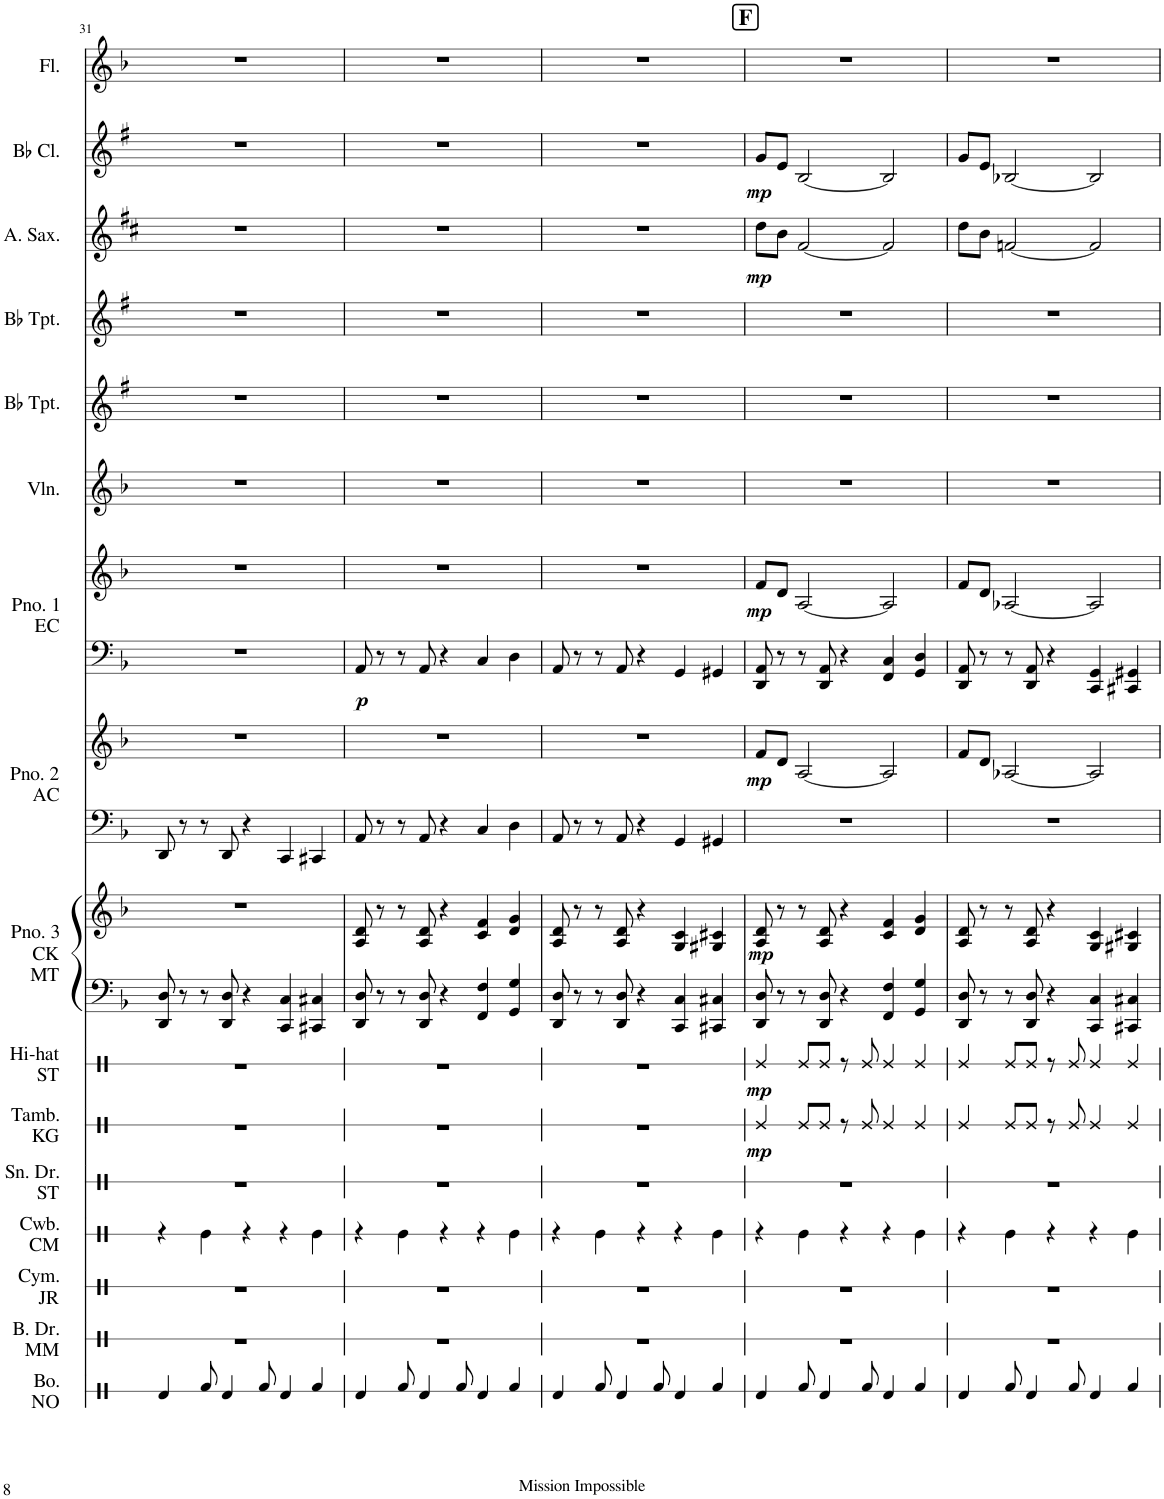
**kern	**kern	**kern	**kern	**kern	**kern	**dynam	**kern	**dynam	**kern	**kern	**dynam	**kern	**kern	**dynam	**kern	**kern	**dynam	**kern	**kern	**kern	**kern	**dynam	**kern	**dynam	**kern
*part16	*part15	*part14	*part13	*part12	*part11	*part11	*part10	*part10	*part9	*part9	*part9	*part8	*part8	*part8	*part7	*part7	*part7	*part6	*part5	*part4	*part3	*part3	*part2	*part2	*part1
*staff19	*staff18	*staff17	*staff16	*staff15	*staff14	*staff14	*staff13	*staff13	*staff12	*staff11	*staff11/12	*staff10	*staff9	*staff9/10	*staff8	*staff7	*staff7/8	*staff6	*staff5	*staff4	*staff3	*staff3	*staff2	*staff2	*staff1
*I"Bongos Nick	*I"Bass Drum Michael	*I"Cymbal Jordan	*I"Cowbell Christina M	*I"Snare Drum Seth	*I"Tambourine Kara	*	*I"Hi-hat Sarah	*	*I"Piano 3 Christina Mercy	*	*	*I"Piano 2 Aaron	*	*	*I"Piano 1 Ethan	*	*	*I"Violin	*I"Bb Trumpet 2	*I"Trumpet 1	*I"Alto Saxophone	*	*I"Bb Clarinet	*	*I"Flute
*I'Bo. NO	*I'B. Dr. MM	*I'Cym. JR	*I'Cwb. CM	*I'Sn. Dr. ST	*	*	*	*	*	*	*	*	*	*	*	*	*	*I'Vln.	*I'Bb Tpt.	*	*I'A. Sax.	*	*I'Bb Cl.	*	*I'Fl.
!!LO:PB:g=z
*clefX	*clefX	*clefX	*clefX	*clefX	*clefX	*	*clefX	*	*clefF4	*clefG2	*	*clefF4	*clefG2	*	*clefF4	*clefG2	*	*clefG2	*clefG2	*clefG2	*clefG2	*	*clefG2	*	*clefG2
*	*	*	*	*	*	*	*	*	*	*	*	*	*	*	*	*	*	*	*Trd1c2	*Trd1c2	*Trd5c9	*	*Trd1c2	*	*
*k[]	*k[]	*k[]	*k[]	*k[]	*k[]	*	*k[]	*	*k[b-]	*k[b-]	*	*k[b-]	*k[b-]	*	*k[b-]	*k[b-]	*	*k[b-]	*k[f#]	*k[f#]	*k[f#c#]	*	*k[f#]	*	*k[b-]
*M5/4	*M5/4	*M5/4	*M5/4	*M5/4	*M5/4	*	*M5/4	*	*M5/4	*M5/4	*	*M5/4	*M5/4	*	*M5/4	*M5/4	*	*M5/4	*M5/4	*M5/4	*M5/4	*	*M5/4	*	*M5/4
=31	=31	=31	=31	=31	=31	=31	=31	=31	=31	=31	=31	=31	=31	=31	=31	=31	=31	=31	=31	=31	=31	=31	=31	=31	=31
4Rd/	4%5r	4%5r	4r	4%5r	4%5r	.	4%5r	.	8DD/ 8D/	4%5r	.	8DD/	4%5r	.	4%5r	4%5r	.	4%5r	4%5r	4%5r	4%5r	.	4%5r	.	4%5r
.	.	.	.	.	.	.	.	.	8r	.	.	8r	.	.	.	.	.	.	.	.	.	.	.	.	.
8Rf/	.	.	4Re\	.	.	.	.	.	8r	.	.	8r	.	.	.	.	.	.	.	.	.	.	.	.	.
4Rd/	.	.	.	.	.	.	.	.	8DD/ 8D/	.	.	8DD/	.	.	.	.	.	.	.	.	.	.	.	.	.
.	.	.	4r	.	.	.	.	.	4r	.	.	4r	.	.	.	.	.	.	.	.	.	.	.	.	.
8Rf/	.	.	.	.	.	.	.	.	.	.	.	.	.	.	.	.	.	.	.	.	.	.	.	.	.
4Rd/	.	.	4r	.	.	.	.	.	4CC/ 4C/	.	.	4CC/	.	.	.	.	.	.	.	.	.	.	.	.	.
4Rf/	.	.	4Re\	.	.	.	.	.	4CC#X/ 4C#X/	.	.	4CC#X/	.	.	.	.	.	.	.	.	.	.	.	.	.
=32	=32	=32	=32	=32	=32	=32	=32	=32	=32	=32	=32	=32	=32	=32	=32	=32	=32	=32	=32	=32	=32	=32	=32	=32	=32
!	!	!	!	!	!	!	!	!	!	!	!	!	!	!	!	!	!LO:DY:b=2	!	!	!	!	!	!	!	!
4Rd/	4%5r	4%5r	4r	4%5r	4%5r	.	4%5r	.	8DD/ 8D/	8A/ 8d/	.	8AA/	4%5r	.	8AA/	4%5r	p	4%5r	4%5r	4%5r	4%5r	.	4%5r	.	4%5r
.	.	.	.	.	.	.	.	.	8r	8r	.	8r	.	.	8r	.	.	.	.	.	.	.	.	.	.
8Rf/	.	.	4Re\	.	.	.	.	.	8r	8r	.	8r	.	.	8r	.	.	.	.	.	.	.	.	.	.
4Rd/	.	.	.	.	.	.	.	.	8DD/ 8D/	8A/ 8d/	.	8AA/	.	.	8AA/	.	.	.	.	.	.	.	.	.	.
.	.	.	4r	.	.	.	.	.	4r	4r	.	4r	.	.	4r	.	.	.	.	.	.	.	.	.	.
8Rf/	.	.	.	.	.	.	.	.	.	.	.	.	.	.	.	.	.	.	.	.	.	.	.	.	.
4Rd/	.	.	4r	.	.	.	.	.	4FF/ 4F/	4c/ 4f/	.	4C/	.	.	4C/	.	.	.	.	.	.	.	.	.	.
4Rf/	.	.	4Re\	.	.	.	.	.	4GG/ 4G/	4d/ 4g/	.	4D\	.	.	4D\	.	.	.	.	.	.	.	.	.	.
=33	=33	=33	=33	=33	=33	=33	=33	=33	=33	=33	=33	=33	=33	=33	=33	=33	=33	=33	=33	=33	=33	=33	=33	=33	=33
4Rd/	4%5r	4%5r	4r	4%5r	4%5r	.	4%5r	.	8DD/ 8D/	8A/ 8d/	.	8AA/	4%5r	.	8AA/	4%5r	.	4%5r	4%5r	4%5r	4%5r	.	4%5r	.	4%5r
.	.	.	.	.	.	.	.	.	8r	8r	.	8r	.	.	8r	.	.	.	.	.	.	.	.	.	.
8Rf/	.	.	4Re\	.	.	.	.	.	8r	8r	.	8r	.	.	8r	.	.	.	.	.	.	.	.	.	.
4Rd/	.	.	.	.	.	.	.	.	8DD/ 8D/	8A/ 8d/	.	8AA/	.	.	8AA/	.	.	.	.	.	.	.	.	.	.
.	.	.	4r	.	.	.	.	.	4r	4r	.	4r	.	.	4r	.	.	.	.	.	.	.	.	.	.
8Rf/	.	.	.	.	.	.	.	.	.	.	.	.	.	.	.	.	.	.	.	.	.	.	.	.	.
4Rd/	.	.	4r	.	.	.	.	.	4CC/ 4C/	4G/ 4c/	.	4GG/	.	.	4GG/	.	.	.	.	.	.	.	.	.	.
4Rf/	.	.	4Re\	.	.	.	.	.	4CC#X/ 4C#X/	4G#X/ 4c#X/	.	4GG#X/	.	.	4GG#X/	.	.	.	.	.	.	.	.	.	.
!!LO:REH:place=s1:a:B:cj:fs=14:t=F
=34	=34	=34	=34	=34	=34	=34	=34	=34	=34	=34	=34	=34	=34	=34	=34	=34	=34	=34	=34	=34	=34	=34	=34	=34	=34
!	!	!	!	!	!	!LO:DY:b	!	!LO:DY:b	!	!	!LO:DY:b	!	!	!LO:DY:b	!	!	!LO:DY:b	!	!	!	!	!LO:DY:b	!	!LO:DY:b	!
4Rd/	4%5r	4%5r	4r	4%5r	4Re/	mp	4Re/	mp	8DD/ 8D/	8A/ 8d/	mp	4%5r	8f/L	mp	8DD/ 8AA/	8f/L	mp	4%5r	4%5r	4%5r	8dd\L	mp	8g/L	mp	4%5r
.	.	.	.	.	.	.	.	.	8r	8r	.	.	8d/J	.	8r	8d/J	.	.	.	.	8b\J	.	8e/J	.	.
8Rf/	.	.	4Re\	.	8Re/L	.	8Re/L	.	8r	8r	.	.	[2A/	.	8r	[2A/	.	.	.	.	[2f#/	.	[2B/	.	.
4Rd/	.	.	.	.	8Re/J	.	8Re/J	.	8DD/ 8D/	8A/ 8d/	.	.	.	.	8DD/ 8AA/	.	.	.	.	.	.	.	.	.	.
.	.	.	4r	.	8r	.	8r	.	4r	4r	.	.	.	.	4r	.	.	.	.	.	.	.	.	.	.
8Rf/	.	.	.	.	8Re/	.	8Re/	.	.	.	.	.	.	.	.	.	.	.	.	.	.	.	.	.	.
4Rd/	.	.	4r	.	4Re/	.	4Re/	.	4FF/ 4F/	4c/ 4f/	.	.	2A/]	.	4FF/ 4C/	2A/]	.	.	.	.	2f#/]	.	2B/]	.	.
4Rf/	.	.	4Re\	.	4Re/	.	4Re/	.	4GG/ 4G/	4d/ 4g/	.	.	.	.	4GG/ 4D/	.	.	.	.	.	.	.	.	.	.
=35	=35	=35	=35	=35	=35	=35	=35	=35	=35	=35	=35	=35	=35	=35	=35	=35	=35	=35	=35	=35	=35	=35	=35	=35	=35
4Rd/	4%5r	4%5r	4r	4%5r	4Re/	.	4Re/	.	8DD/ 8D/	8A/ 8d/	.	4%5r	8f/L	.	8DD/ 8AA/	8f/L	.	4%5r	4%5r	4%5r	8dd\L	.	8g/L	.	4%5r
.	.	.	.	.	.	.	.	.	8r	8r	.	.	8d/J	.	8r	8d/J	.	.	.	.	8b\J	.	8e/J	.	.
8Rf/	.	.	4Re\	.	8Re/L	.	8Re/L	.	8r	8r	.	.	[2A-X/	.	8r	[2A-X/	.	.	.	.	[2fn/	.	[2B-X/	.	.
4Rd/	.	.	.	.	8Re/J	.	8Re/J	.	8DD/ 8D/	8A/ 8d/	.	.	.	.	8DD/ 8AA/	.	.	.	.	.	.	.	.	.	.
.	.	.	4r	.	8r	.	8r	.	4r	4r	.	.	.	.	4r	.	.	.	.	.	.	.	.	.	.
8Rf/	.	.	.	.	8Re/	.	8Re/	.	.	.	.	.	.	.	.	.	.	.	.	.	.	.	.	.	.
4Rd/	.	.	4r	.	4Re/	.	4Re/	.	4CC/ 4C/	4G/ 4c/	.	.	2A-/]	.	4CC/ 4GG/	2A-/]	.	.	.	.	2f/]	.	2B-/]	.	.
4Rf/	.	.	4Re\	.	4Re/	.	4Re/	.	4CC#X/ 4C#X/	4G#X/ 4c#X/	.	.	.	.	4CC#X/ 4GG#X/	.	.	.	.	.	.	.	.	.	.
=	=	=	=	=	=	=	=	=	=	=	=	=	=	=	=	=	=	=	=	=	=	=	=	=	=
*-	*-	*-	*-	*-	*-	*-	*-	*-	*-	*-	*-	*-	*-	*-	*-	*-	*-	*-	*-	*-	*-	*-	*-	*-	*-
